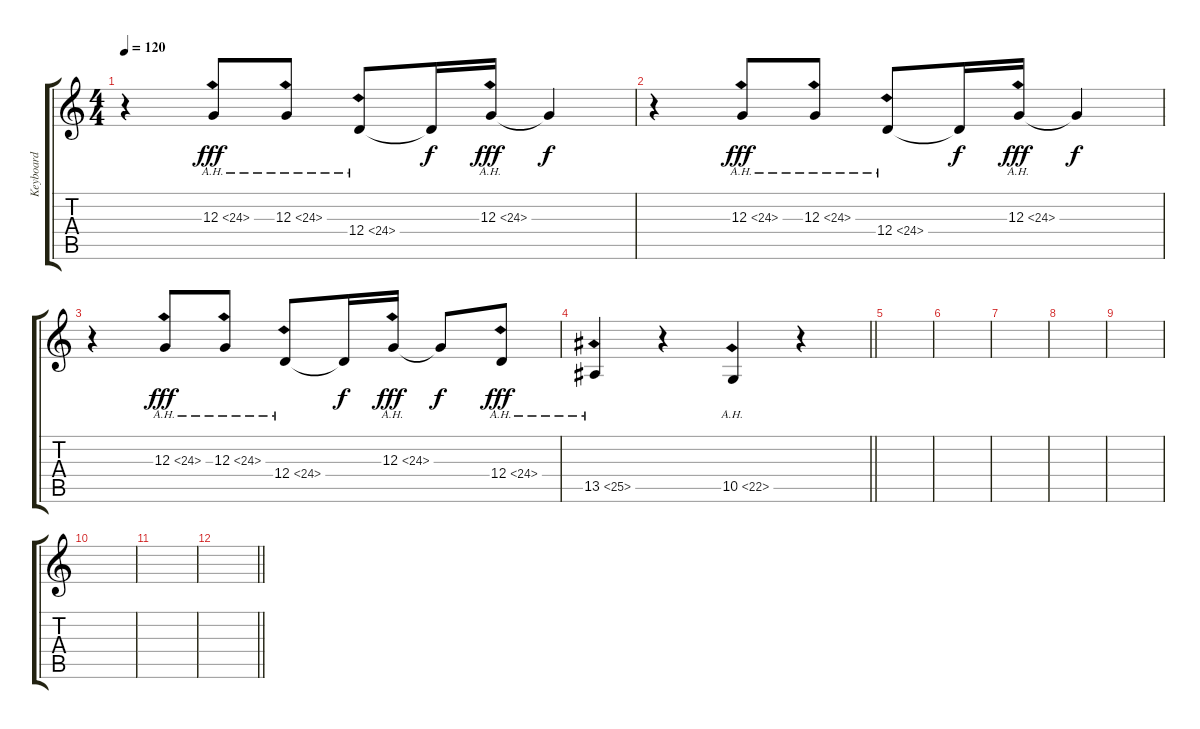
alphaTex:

\track ("Keyboard" "Keyboard") {instrument pad8sweep}
\staff {score tabs}
\tuning (E4 B3 G3 D3 A2 E2) {hide}
\ts (4 4)
\tempo 120
\clef g2
\ks c
r.4{dy fff} 12.3{ah 12}.8 12.3{ah 12}.8 12.4{ah 12}.8 12.4{t}.16{dy f} 12.3{ah 12}.16{dy fff} 12.3{t}.4{dy f} |
r.4 12.3{ah 12}.8{dy fff} 12.3{ah 12}.8 12.4{ah 12}.8 12.4{t}.16{dy f} 12.3{ah 12}.16{dy fff} 12.3{t}.4{dy f} |
r.4 12.3{ah 12}.8{dy fff} 12.3{ah 12}.8 12.4{ah 12}.8 12.4{t}.16{dy f} 12.3{ah 12}.16{dy fff} 12.3{t}.8{dy f} 12.4{ah 12}.8{dy fff} |
\barLineRight lightlight
13.5{ah 12}.4 r.4 10.5{ah 12}.4 r.4 |
|
|
|
|
|
|
|
\barLineRight lightlight
